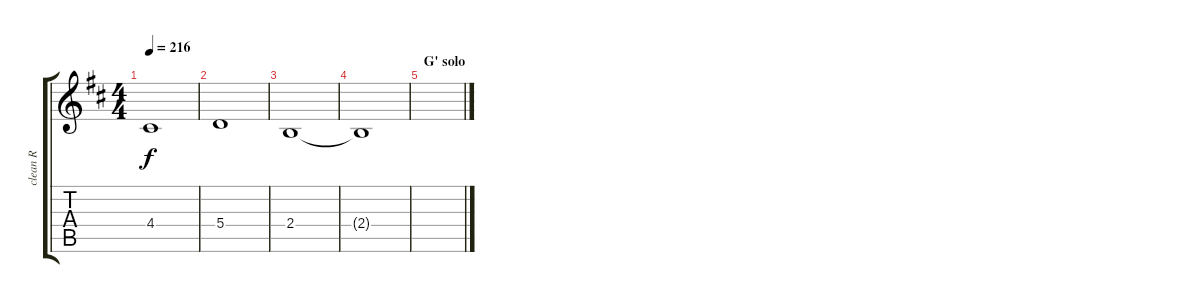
\track ("clean R" "clean R") {instrument electricguitarjazz}
\staff {score tabs}
\tuning (B3 Gb3 D3 A2 E2 B1) {hide}
\ts (4 4)
\tempo 216
\clef g2
\ks d
4.4.1{dy f} |
5.4.1 |
2.4.1 |
2.4{t}.1 |
\section ("" "G' solo")
